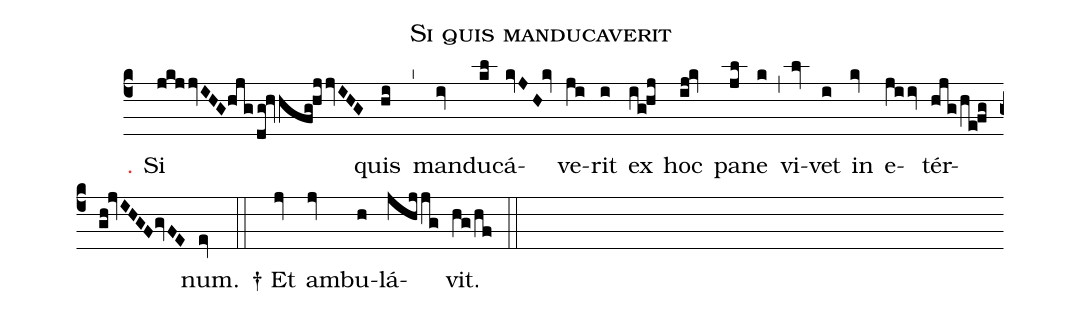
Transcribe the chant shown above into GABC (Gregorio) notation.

name: Si quis manducaverit;
%%
(c4) <c>℣.</c> Si(jkjjvIHG/0hjg/dg!hvhfg!hjjvIHG) quis(hi) (^) man(iv)du(kl)cá(kvJH!kv)ve(ji)rit(i) ex(ig!hj) hoc(ij!kv) pa(jl)ne(k) (,)
vi(lv)vet(i) in(kv) e(jiiv)tér(hjg/he!fggh!jvIHGF/0gvFE)num.(ev) (::)

†~Et(jv) am(jv)bu(h)lá(jhjjg)vit.(hg/hf) (::)
